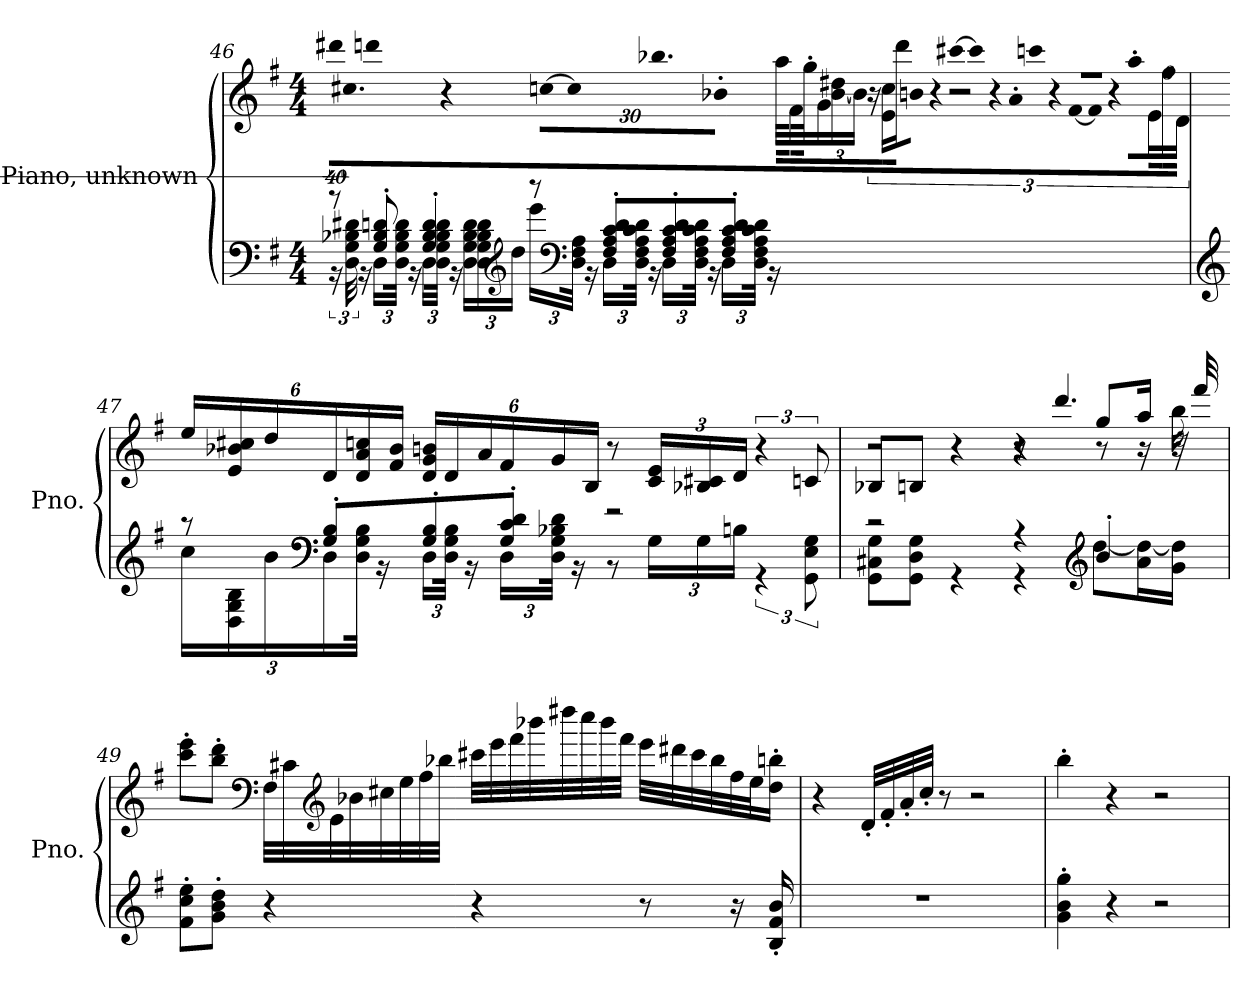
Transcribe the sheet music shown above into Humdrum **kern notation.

**kern	**kern
*part1	*part1
*staff2	*staff1
*I"Piano, unknown	*
*I'Pno.	*
!!LO:LB:g=z
*clefF4	*clefG2
*k[f#]	*k[f#]
*M4/4	*M4/4
=46	=46
*^	*
!	!	!LO:N:vis=32
8r	24r	640%23ddd#X\LLL
!	!	!LO:N:vis=32.
.	.	1920%103cc#X\
.	48D\ 48G\ 48B-X\ 48d#X\	.
.	16r	.
!	!	!LO:N:vis=64
.	.	960%17dddn\JJJk
!	!	!LO:N:vis=64
.	.	960%17r
*	*Xbrackettup	*
!	!	!LO:N:vis=64
8G/' 8B-/' 8dn/'	24D\LL	[960%17ccn\LLLL
!	!	!LO:N:vis=64
.	.	960%17cc\J]
.	.	1920ryy
!	!	!LO:N:vis=32.
.	.	1920%103bb-X\
.	48D\ 48G\ 48B-\ 48d\JJk	.
.	16r	.
!	!	!LO:N:vis=32
.	.	640%23b-X'\JJJ
4G/' 4B-/' 4d/'	24D\LL	.
.	.	32aa\KLL
.	.	16f#\
.	48D\ 48G\ 48B-\ 48d\JJk	.
.	16r	.
.	.	32gg'\K
.	24D\ 24G\ 24B-\ 24d\LL	.
*	*	*Xbrackettup
.	.	24g\
.	24D\ 24G\ 24B-\ 24d\	.
.	.	[24b-\ 24dd#X\
*clefG2	*	*
.	24dd\JJ	.
.	.	24b-\JJ]
8r	24eee\LL	.
*	*	*brackettup
.	.	24r
*clefF4	*	*
.	48D\ 48F#\ 48A\JJk	.
.	.	24e\ 24cc\LL
.	16r	.
.	.	24ddd\
8F#/' 8A/' 8c/' 8d/'L	24D\LL	.
.	.	32bn\JJk
.	.	64r
.	48D\ 48F#\ 48A\ 48c\ 48d\JJk	.
.	.	[64ccc#X\LLLL
.	16r	.
.	.	64ccc#\JJJJ]
.	.	64r
.	.	32a'/
8F#/' 8A/' 8c/' 8d/'	24D\LL	.
.	.	32cccn\
.	.	64r
.	48D\ 48F#\ 48A\ 48c\ 48d\JJk	.
.	.	[64f#/LLLL
.	16r	.
.	.	64f#/JJJJ]
.	.	64r
.	.	32aa'\KLL
8F#/' 8A/' 8c/' 8d/'J	24D\LL	.
*	*	*Xbrackettup
.	.	24e\
.	48D\ 48F#\ 48A\ 48c\ 48d\JJk	.
.	.	24ff#\
.	16r	.
.	.	24d\JJ
1920ryy	1920ryy	.
!!LO:LB:g=z
=47	=47	=47
*clefG2	*	*
8r	24cc\LL	24ee/LL
.	24D\ 24G\ 24B\	24e/ 24b-X/ 24cc#X/
.	24b\	24dd/
*clefF4	*	*
8G/' 8B/'L	24D\	24d/
.	48D\ 48G\ 48B\JJk	24d/ 24a/ 24ccn/
.	16r	.
.	.	24f#/ 24b-/JJ
8G/' 8B/'	24D\LL	24d/ 24g/ 24bn/LL
.	48D\ 48G\ 48B\JJk	24d/
.	16r	.
.	.	24a/
8G/' 8c/' 8d/'J	24D\LL	24f#/
.	48D\ 48G\ 48B-X\ 48d\JJk	24g/
.	16r	.
.	.	24B/JJ
2r	8r	8r
.	24G\LL	24c/ 24e/LL
.	24G\	24B-X/ 24c#X/
.	24Bn\JJ	24d/JJ
*	*brackettup	*brackettup
.	6r	6r
.	12GG\ 12E\ 12G\	12cn/
=48	=48	=48
*	*	*^
*	*	*	*^
2r	8GG\ 8C#X\ 8G\L	2r	2r	8B-X/L
.	8GG\ 8D\ 8G\J	.	.	8Bn/J
.	4r	.	.	4r
4r	4r	8r	4r	4r
.	.	4.ddd/	.	.
*clefG2	*	*	*	*
4b'/	[8dd\L	.	8r	8gg/L
.	16a\ 16dd\_L	.	16r	16aa/Jk
.	16g\ 16dd\]JJ	.	16bb\	32r
.	.	.	.	32fff#/
*v	*v	*	*	*
*	*v	*v	*v
!!LO:LB:g=z
=49	=49
8f#\' 8cc\' 8ee\'L	8ccc\' 8eee\'L
8g\' 8b\' 8dd\'J	8bb\' 8ddd\'J
*	*clefF4
4r	32F#\LLL
.	32c#X\
*	*clefG2
.	32e\
.	32b-X\
.	32cc#X\
.	32ee\
.	32ff#\
.	32bb-X\JJJ
4r	32ccc#X\LLL
.	32eee\
.	32fff#\
.	32bbb-X\
.	32dddd#X\
.	32cccc\
.	32bbb-\
.	32fff#\JJJ
8r	32eee\LLL
.	32ddd#X\
.	32ccc#\
.	32bb-\
16r	32ff#\
.	32ee\J
16B/' 16f#/' 16b/'	16dd\' 16bbn\'JJ
!!LO:PB:g=z
=50	=50
1r	4r
.	32d'/LLL
.	32f#'/
.	32a'/
.	32cc'/JJJ
.	8r
.	2r
=51	=51
4g\' 4b\' 4gg\'	4bb'\
4r	4r
2r	2r
=	=
*-	*-
